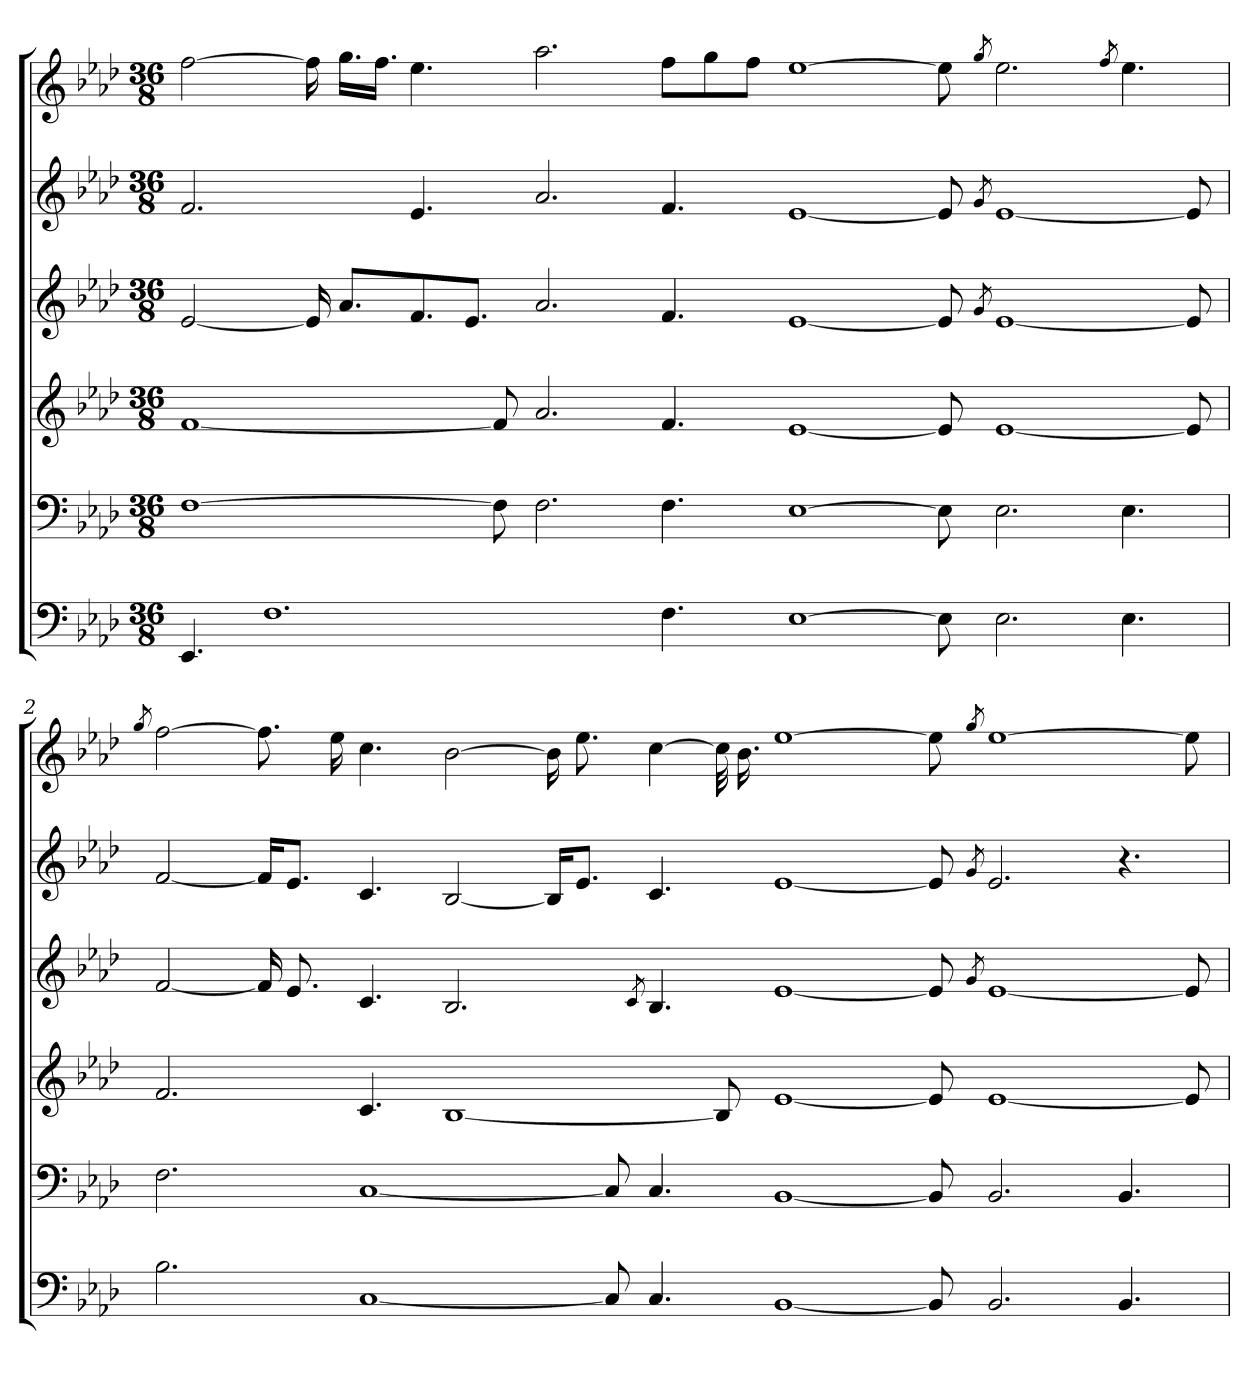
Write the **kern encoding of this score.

**kern	**kern	**kern	**kern	**kern	**kern
*part6	*part5	*part4	*part3	*part2	*part1
*staff6	*staff5	*staff4	*staff3	*staff2	*staff1
*clefF4	*clefF4	*clefG2	*clefG2	*clefG2	*clefG2
*k[b-e-a-d-]	*k[b-e-a-d-]	*k[b-e-a-d-]	*k[b-e-a-d-]	*k[b-e-a-d-]	*k[b-e-a-d-]
*M36/8	*M36/8	*M36/8	*M36/8	*M36/8	*M36/8
=1	=1	=1	=1	=1	=1
4.EE-	[1F	[1f	[2e-	2.f	[2ff
1.F	.	.	.	.	.
.	.	.	16e-]	.	16ff]
.	.	.	8.a-/L	.	16.gg\LL
.	.	.	.	.	16.ff\JJ
.	.	.	8.f/	4.e-	4.ee-
.	.	.	8.e-/J	.	.
.	8F]	8f]	.	.	.
.	2.F	2.a-	2.a-	2.a-	2.aa-
4.F	4.F	4.f	4.f	4.f	8ff\L
.	.	.	.	.	8gg\
.	.	.	.	.	8ff\J
[1E-	[1E-	[1e-	[1e-	[1e-	[1ee-
8E-]	8E-]	8e-]	8e-]	8e-]	8ee-]
.	.	.	8qg	8qg	8qgg
2.E-	2.E-	[1e-	[1e-	[1e-	2.ee-
.	.	.	.	.	8qff
4.E-	4.E-	.	.	.	4.ee-
.	.	8e-]	8e-]	8e-]	.
=2	=2	=2	=2	=2	=2
.	.	.	.	.	8qgg
2.B-	2.F	2.f	[2f	[2f	[2ff
.	.	.	16f]	16f/KL]	8.ff]
.	.	.	8.e-	8.e-/J	.
.	.	.	.	.	16ee-
[1C	[1C	4.c	4.c	4.c	4.cc
.	.	[1B-	2.B-	[2B-	[2b-
.	.	.	.	16B-/KL]	16b-]
.	.	.	.	8.e-/J	8.ee-
8C]	8C]	.	.	.	.
.	.	.	8qc	.	.
4.C	4.C	.	4.B-	4.c	[4cc
.	.	8B-]	.	.	32cc]
.	.	.	.	.	16.b-
[1BB-	[1BB-	[1e-	[1e-	[1e-	[1ee-
8BB-]	8BB-]	8e-]	8e-]	8e-]	8ee-]
.	.	.	8qg	8qg	8qgg
2.BB-	2.BB-	[1e-	[1e-	2.e-	[1ee-
4.BB-	4.BB-	.	.	4.r	.
.	.	8e-]	8e-]	.	8ee-]
=	=	=	=	=	=
*-	*-	*-	*-	*-	*-
